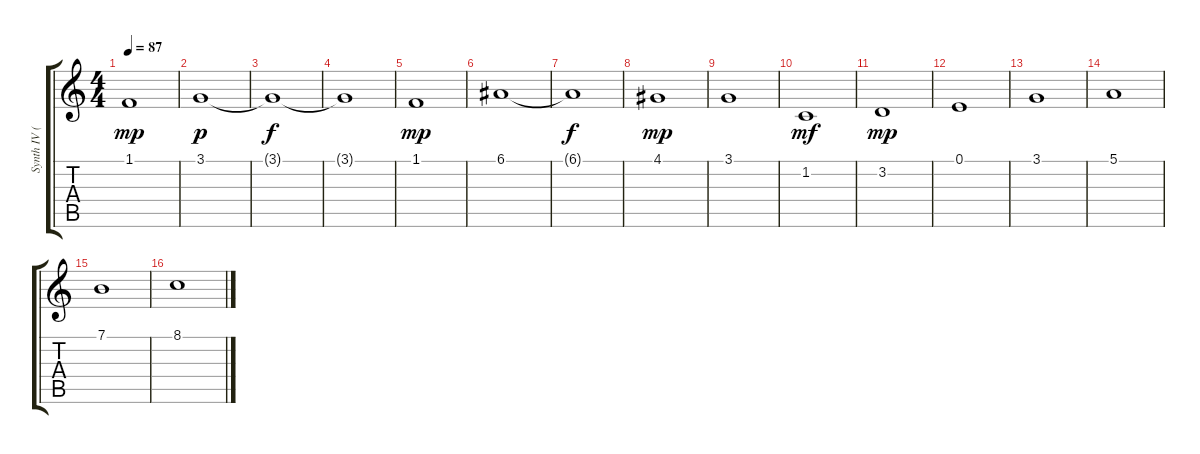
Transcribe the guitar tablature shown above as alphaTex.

\track ("Synth IV (Banks)" "Synth IV (") {instrument synthstrings2}
\staff {score tabs}
\tuning (E4 B3 G3 D3 A2 E2) {hide}
\ts (4 4)
\tempo 87
\clef g2
\ks c
1.1.1{dy mp} |
3.1.1{dy p} |
3.1{t}.1{dy f} |
3.1{t}.1 |
1.1.1{dy mp} |
6.1.1 |
6.1{t}.1{dy f} |
4.1.1{dy mp} |
3.1.1 |
1.2.1{dy mf} |
3.2.1{dy mp} |
0.1.1 |
3.1.1 |
5.1.1 |
7.1.1 |
8.1.1
